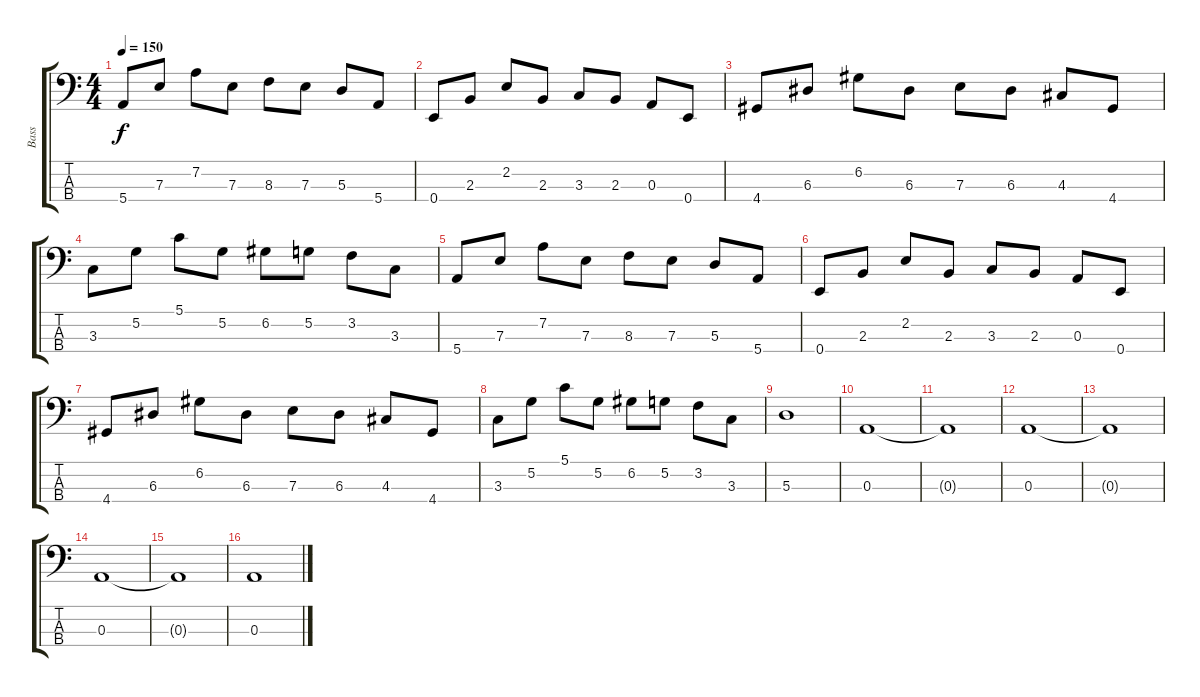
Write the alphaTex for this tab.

\track ("Bass" "Bass") {instrument electricbassfinger}
\staff {score tabs}
\tuning (G2 D2 A1 E1) {hide}
\ts (4 4)
\tempo 150
\clef f4
\ks aminor
5.4.8{dy f} 7.3.8 7.2.8 7.3.8 8.3.8 7.3.8 5.3.8 5.4.8 |
0.4.8 2.3.8 2.2.8 2.3.8 3.3.8 2.3.8 0.3.8 0.4.8 |
4.4.8 6.3.8 6.2.8 6.3.8 7.3.8 6.3.8 4.3.8 4.4.8 |
3.3.8 5.2.8 5.1.8 5.2.8 6.2.8 5.2.8 3.2.8 3.3.8 |
5.4.8 7.3.8 7.2.8 7.3.8 8.3.8 7.3.8 5.3.8 5.4.8 |
0.4.8 2.3.8 2.2.8 2.3.8 3.3.8 2.3.8 0.3.8 0.4.8 |
4.4.8 6.3.8 6.2.8 6.3.8 7.3.8 6.3.8 4.3.8 4.4.8 |
3.3.8 5.2.8 5.1.8 5.2.8 6.2.8 5.2.8 3.2.8 3.3.8 |
5.3.1 |
0.3.1 |
0.3{t}.1 |
0.3.1 |
0.3{t}.1 |
0.3.1 |
0.3{t}.1 |
0.3.1
